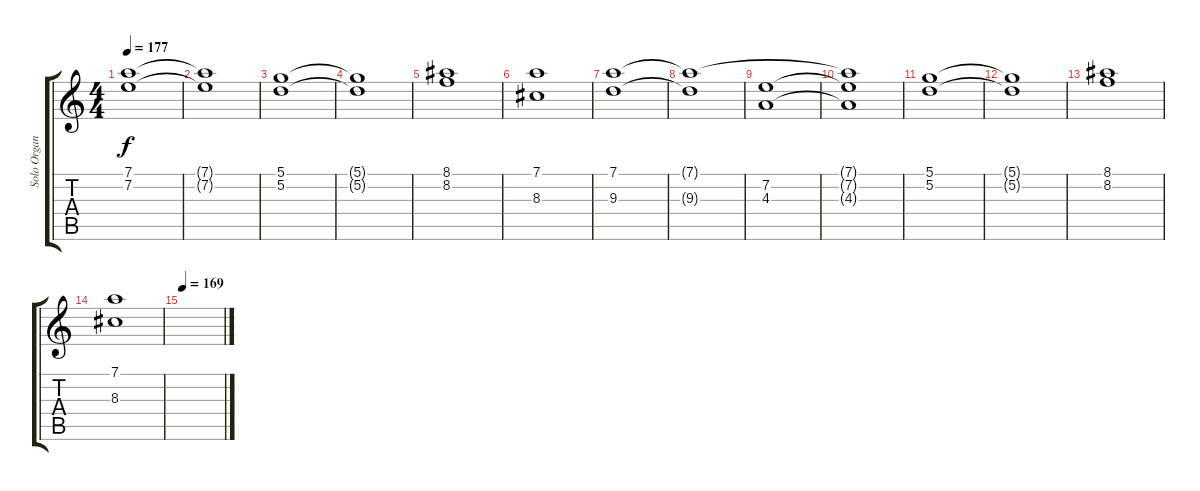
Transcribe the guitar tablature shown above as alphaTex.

\track ("Solo Organ" "Solo Organ") {instrument overdrivenguitar}
\staff {score tabs}
\tuning (D4 A3 F3 C3 G2 C2) {hide}
\ts (4 4)
\tempo 177
\clef g2
\ks c
(7.1 7.2).1{dy f} |
(7.1{t} 7.2{t}).1 |
(5.1 5.2).1 |
(5.1{t} 5.2{t}).1 |
(8.1 8.2).1 |
(7.1 8.3).1 |
(7.1 9.3).1 |
(7.1{t} 9.3{t}).1 |
(7.2 4.3).1 |
(7.1{t} 7.2{t} 4.3{t}).1 |
(5.1 5.2).1 |
(5.1{t} 5.2{t}).1 |
(8.1 8.2).1 |
(7.1 8.3).1 |
\tempo 169
